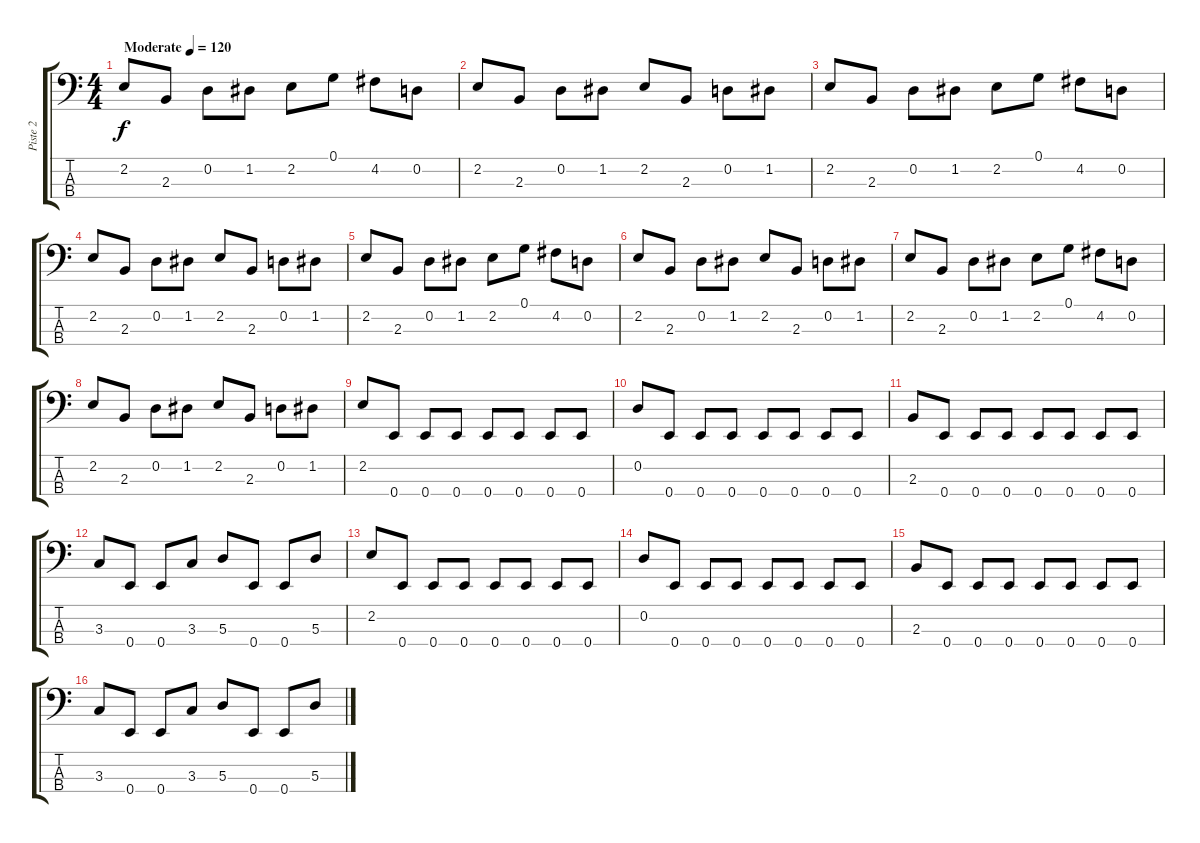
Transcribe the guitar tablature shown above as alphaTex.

\track ("Piste 2" "Piste 2") {instrument electricbassfinger}
\staff {score tabs}
\tuning (G2 D2 A1 E1) {hide}
\ts (4 4)
\tempo (120 "Moderate")
\clef f4
\ks c
2.2.8{dy f instrument electricbassfinger} 2.3.8 0.2.8 1.2.8 2.2.8 0.1.8 4.2.8 0.2.8 |
2.2.8 2.3.8 0.2.8 1.2.8 2.2.8 2.3.8 0.2.8 1.2.8 |
2.2.8 2.3.8 0.2.8 1.2.8 2.2.8 0.1.8 4.2.8 0.2.8 |
2.2.8 2.3.8 0.2.8 1.2.8 2.2.8 2.3.8 0.2.8 1.2.8 |
2.2.8 2.3.8 0.2.8 1.2.8 2.2.8 0.1.8 4.2.8 0.2.8 |
2.2.8 2.3.8 0.2.8 1.2.8 2.2.8 2.3.8 0.2.8 1.2.8 |
2.2.8 2.3.8 0.2.8 1.2.8 2.2.8 0.1.8 4.2.8 0.2.8 |
2.2.8 2.3.8 0.2.8 1.2.8 2.2.8 2.3.8 0.2.8 1.2.8 |
2.2.8 0.4.8 0.4.8 0.4.8 0.4.8 0.4.8 0.4.8 0.4.8 |
0.2.8 0.4.8 0.4.8 0.4.8 0.4.8 0.4.8 0.4.8 0.4.8 |
2.3.8 0.4.8 0.4.8 0.4.8 0.4.8 0.4.8 0.4.8 0.4.8 |
3.3.8 0.4.8 0.4.8 3.3.8 5.3.8 0.4.8 0.4.8 5.3.8 |
2.2.8 0.4.8 0.4.8 0.4.8 0.4.8 0.4.8 0.4.8 0.4.8 |
0.2.8 0.4.8 0.4.8 0.4.8 0.4.8 0.4.8 0.4.8 0.4.8 |
2.3.8 0.4.8 0.4.8 0.4.8 0.4.8 0.4.8 0.4.8 0.4.8 |
3.3.8 0.4.8 0.4.8 3.3.8 5.3.8 0.4.8 0.4.8 5.3.8
